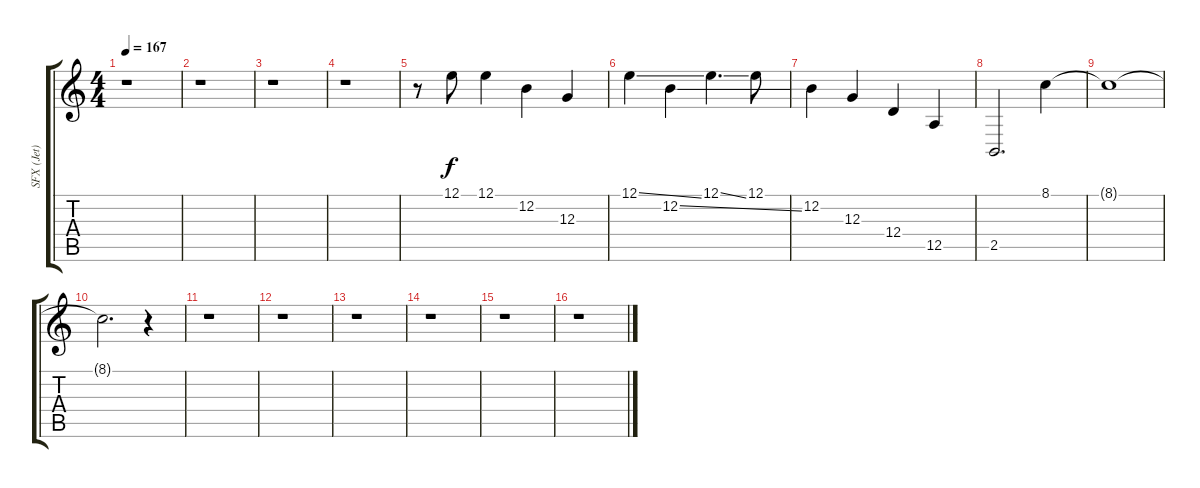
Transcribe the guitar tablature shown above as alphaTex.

\track ("SFX (Jet)" "SFX (Jet)") {instrument helicopter}
\staff {score tabs}
\tuning (E4 B3 G3 D3 A2 E2) {hide}
\ts (4 4)
\tempo 167
\clef g2
\ks c
r.1{dy f} |
r.1 |
r.1 |
r.1 |
r.8 12.1.8 12.1.4 12.2.4 12.3.4 |
12.1{ss}.4 12.2{ss}.4 12.1{ss}.4{d} 12.1.8 |
12.2.4 12.3.4 12.4.4 12.5.4 |
2.5.2{d} 8.1.4 |
8.1{t}.1 |
8.1{t}.2{d} r.4 |
r.1 |
r.1 |
r.1 |
r.1 |
r.1 |
r.1
